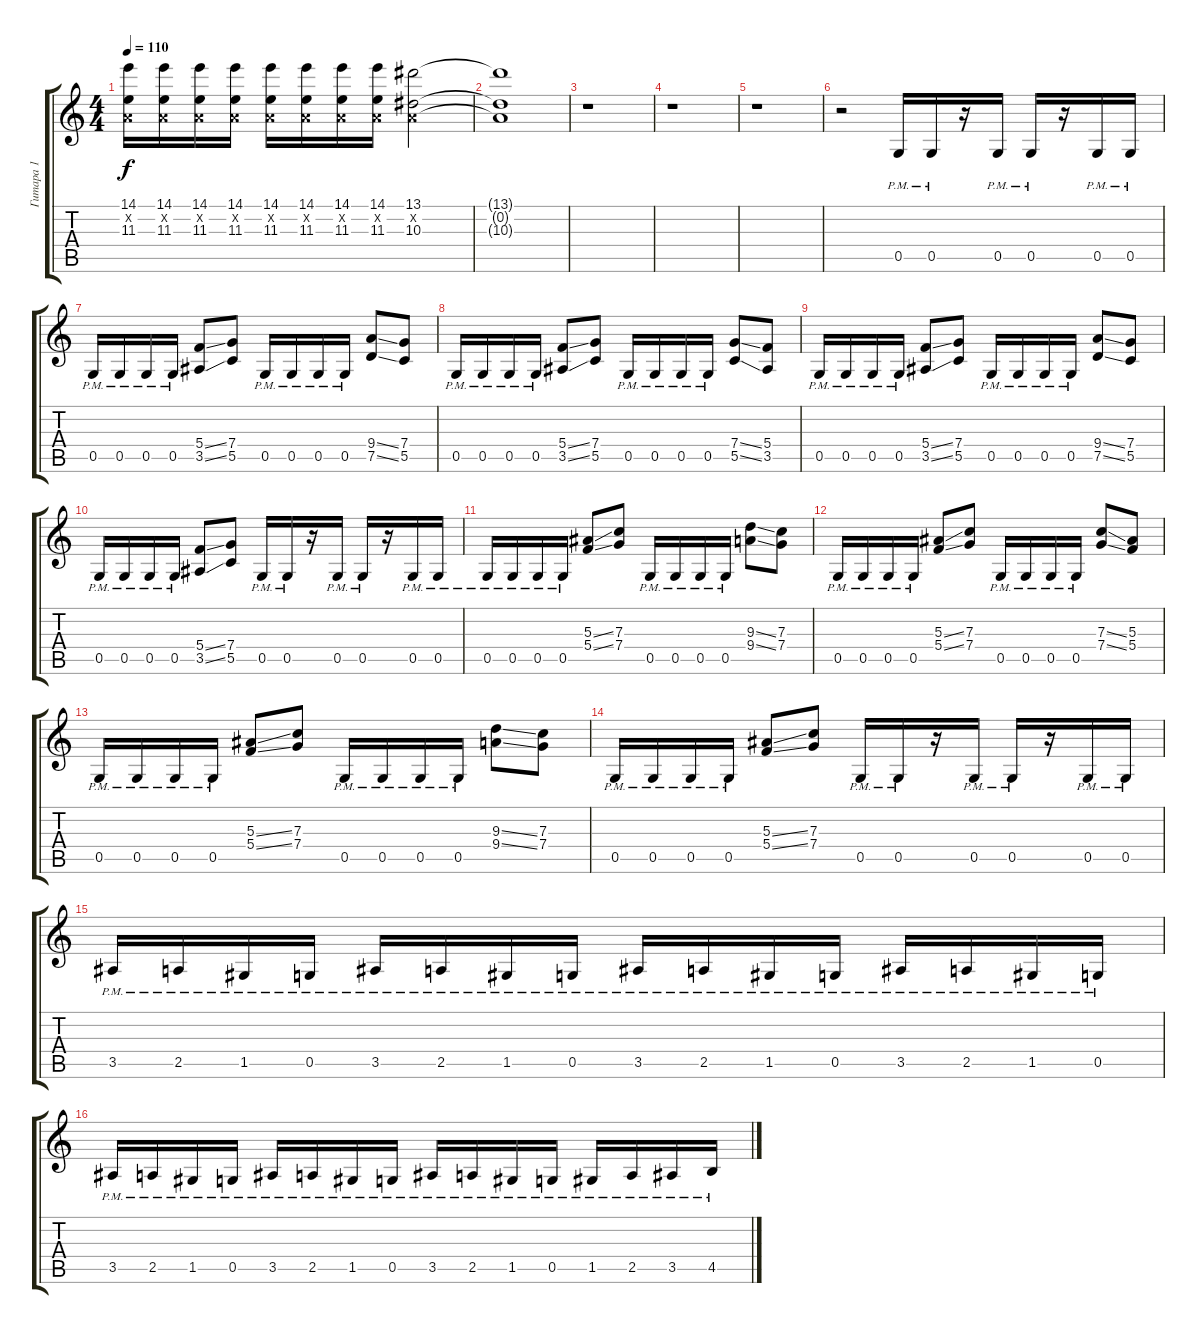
\track ("Гитара 1" "Гитара 1") {instrument overdrivenguitar}
\staff {score tabs}
\tuning (D4 A3 F3 C3 G2 D2) {hide}
\ts (4 4)
\tempo 110
\clef g2
\ks c
(14.1 0.2{x} 11.3).16{dy f} (14.1 0.2{x} 11.3).16 (14.1 0.2{x} 11.3).16 (14.1 0.2{x} 11.3).16 (14.1 0.2{x} 11.3).16 (14.1 0.2{x} 11.3).16 (14.1 0.2{x} 11.3).16 (14.1 0.2{x} 11.3).16 (13.1 0.2{x} 10.3).2 |
(13.1{t} 0.2{t} 10.3{t}).1 |
r.1 |
r.1 |
r.1 |
r.2 0.5{pm}.16 0.5{pm}.16 r.16 0.5{pm}.16 0.5{pm}.16 r.16 0.5{pm}.16 0.5{pm}.16 |
0.5{pm}.16 0.5{pm}.16 0.5{pm}.16 0.5{pm}.16 (5.4{ss} 3.5{ss}).8 (7.4 5.5).8 0.5{pm}.16 0.5{pm}.16 0.5{pm}.16 0.5{pm}.16 (9.4{ss} 7.5{ss}).8 (7.4 5.5).8 |
0.5{pm}.16 0.5{pm}.16 0.5{pm}.16 0.5{pm}.16 (5.4{ss} 3.5{ss}).8 (7.4 5.5).8 0.5{pm}.16 0.5{pm}.16 0.5{pm}.16 0.5{pm}.16 (7.4{ss} 5.5{ss}).8 (5.4 3.5).8 |
0.5{pm}.16 0.5{pm}.16 0.5{pm}.16 0.5{pm}.16 (5.4{ss} 3.5{ss}).8 (7.4 5.5).8 0.5{pm}.16 0.5{pm}.16 0.5{pm}.16 0.5{pm}.16 (9.4{ss} 7.5{ss}).8 (7.4 5.5).8 |
0.5{pm}.16 0.5{pm}.16 0.5{pm}.16 0.5{pm}.16 (5.4{ss} 3.5{ss}).8 (7.4 5.5).8 0.5{pm}.16 0.5{pm}.16 r.16 0.5{pm}.16 0.5{pm}.16 r.16 0.5{pm}.16 0.5{pm}.16 |
0.5{pm}.16 0.5{pm}.16 0.5{pm}.16 0.5{pm}.16 (5.3{ss} 5.4{ss}).8 (7.3 7.4).8 0.5{pm}.16 0.5{pm}.16 0.5{pm}.16 0.5{pm}.16 (9.3{ss} 9.4{ss}).8 (7.3 7.4).8 |
0.5{pm}.16 0.5{pm}.16 0.5{pm}.16 0.5{pm}.16 (5.3{ss} 5.4{ss}).8 (7.3 7.4).8 0.5{pm}.16 0.5{pm}.16 0.5{pm}.16 0.5{pm}.16 (7.3{ss} 7.4{ss}).8 (5.3 5.4).8 |
0.5{pm}.16 0.5{pm}.16 0.5{pm}.16 0.5{pm}.16 (5.3{ss} 5.4{ss}).8 (7.3 7.4).8 0.5{pm}.16 0.5{pm}.16 0.5{pm}.16 0.5{pm}.16 (9.3{ss} 9.4{ss}).8 (7.3 7.4).8 |
0.5{pm}.16 0.5{pm}.16 0.5{pm}.16 0.5{pm}.16 (5.3{ss} 5.4{ss}).8 (7.3 7.4).8 0.5{pm}.16 0.5{pm}.16 r.16 0.5{pm}.16 0.5{pm}.16 r.16 0.5{pm}.16 0.5{pm}.16 |
3.5{pm}.16 2.5{pm}.16 1.5{pm}.16 0.5{pm}.16 3.5{pm}.16 2.5{pm}.16 1.5{pm}.16 0.5{pm}.16 3.5{pm}.16 2.5{pm}.16 1.5{pm}.16 0.5{pm}.16 3.5{pm}.16 2.5{pm}.16 1.5{pm}.16 0.5{pm}.16 |
3.5{pm}.16 2.5{pm}.16 1.5{pm}.16 0.5{pm}.16 3.5{pm}.16 2.5{pm}.16 1.5{pm}.16 0.5{pm}.16 3.5{pm}.16 2.5{pm}.16 1.5{pm}.16 0.5{pm}.16 1.5{pm}.16 2.5{pm}.16 3.5{pm}.16 4.5{pm}.16
